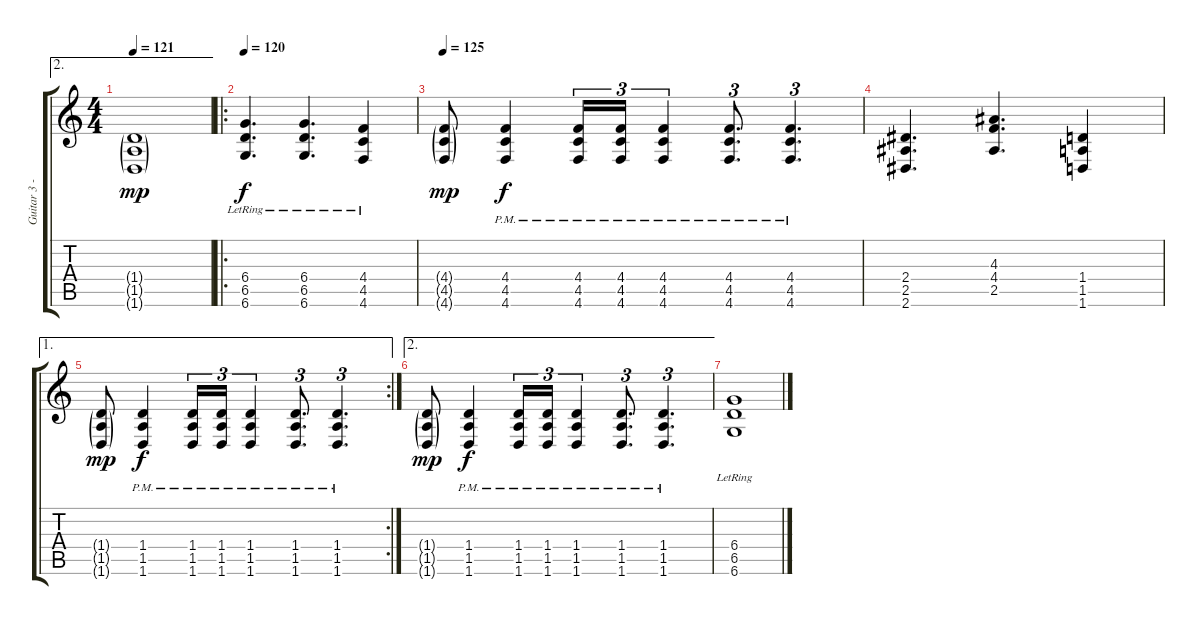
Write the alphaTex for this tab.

\track ("Guitar 3 - Rythm" "Guitar 3 -") {instrument distortionguitar}
\staff {score tabs}
\tuning (Eb4 Bb3 Gb3 Db3 Ab2 Db2) {hide}
\ae 2
\ts (4 4)
\tempo 121
\clef g2
\ks c
(1.4{g} 1.5{g} 1.6{g}).1{dy mp} |
\ro
\tempo 123
\tempo 120
(6.4{lr} 6.5 6.6).4{d dy f} (6.4{lr} 6.5 6.6).4{d} (4.4{lr} 4.5{lr} 4.6).4 |
\tempo 125
(4.4{g} 4.5{g} 4.6{g}).8{dy mp} (4.4{pm} 4.5{pm} 4.6{pm}).4{dy f} (4.4{pm} 4.5{pm} 4.6{pm}).16{tu (3 2)} (4.4{pm} 4.5{pm} 4.6{pm}).16{tu (3 2)} (4.4{pm} 4.5{pm} 4.6{pm}).4{tu (3 2)} (4.4{pm} 4.5{pm} 4.6{pm}).8{d tu (3 2)} (4.4{pm} 4.5{pm} 4.6{pm}).4{d tu (3 2)} |
(2.4 2.5 2.6).4{d} (4.3 4.4 2.5).4{d} (1.4 1.5 1.6).4 |
\ae 1
\rc 2
(1.4{g} 1.5{g} 1.6{g}).8{dy mp} (1.4{pm} 1.5{pm} 1.6{pm}).4{dy f} (1.4{pm} 1.5{pm} 1.6{pm}).16{tu (3 2)} (1.4{pm} 1.5{pm} 1.6{pm}).16{tu (3 2)} (1.4{pm} 1.5{pm} 1.6{pm}).4{tu (3 2)} (1.4{pm} 1.5{pm} 1.6{pm}).8{d tu (3 2)} (1.4{pm} 1.5{pm} 1.6{pm}).4{d tu (3 2)} |
\ae 2
(1.4{g} 1.5{g} 1.6{g}).8{dy mp} (1.4{pm} 1.5{pm} 1.6{pm}).4{dy f} (1.4{pm} 1.5{pm} 1.6{pm}).16{tu (3 2)} (1.4{pm} 1.5{pm} 1.6{pm}).16{tu (3 2)} (1.4{pm} 1.5{pm} 1.6{pm}).4{tu (3 2)} (1.4{pm} 1.5{pm} 1.6{pm}).8{d tu (3 2)} (1.4{pm} 1.5{pm} 1.6{pm}).4{d tu (3 2)} |
(6.4{lr} 6.5 6.6).1
